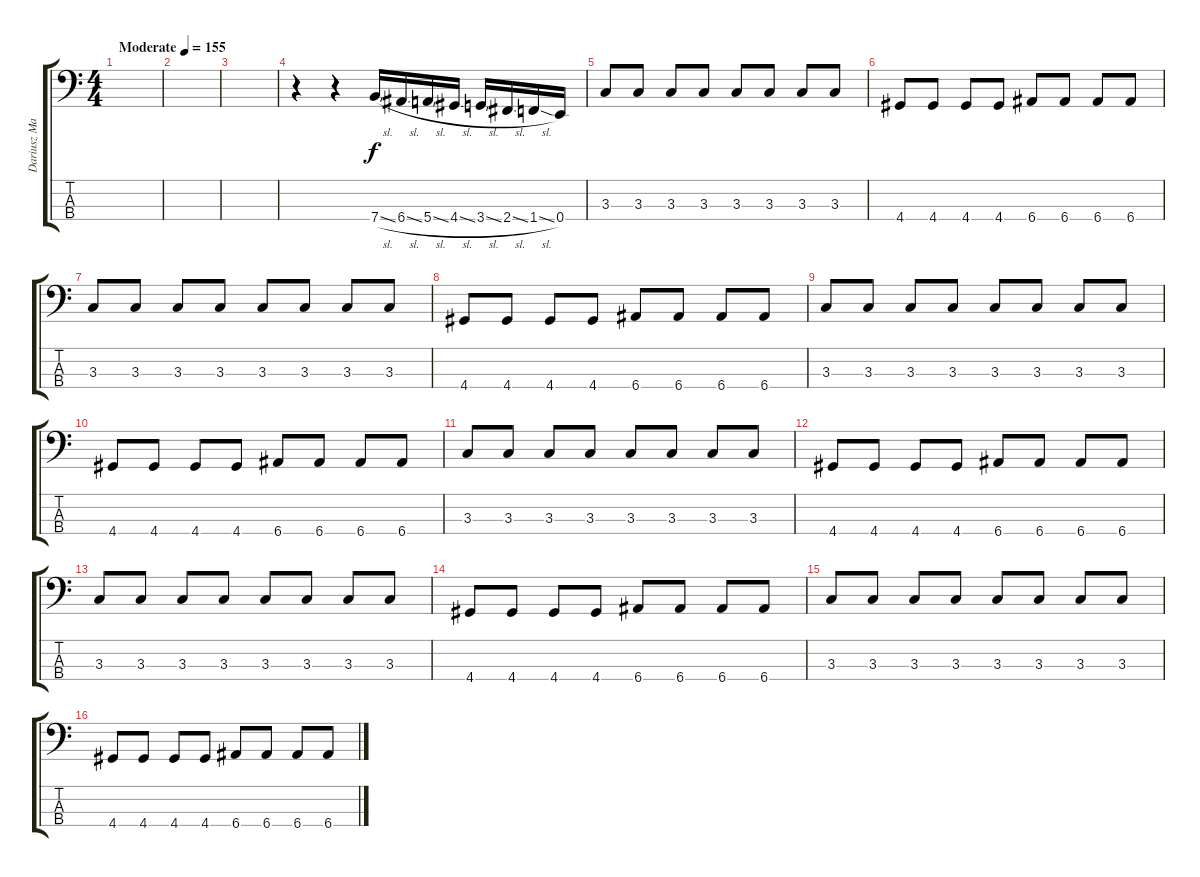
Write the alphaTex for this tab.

\track ("Dariusz Malinowski" "Dariusz Ma") {instrument electricbasspick}
\staff {score tabs}
\tuning (G2 D2 A1 E1) {hide}
\ts (4 4)
\tempo (155 "Moderate")
\clef f4
\ks c
|
|
|
r.4 r.4 7.4{sl}.16 6.4{sl}.16 5.4{sl}.16 4.4{sl}.16 3.4{sl}.16 2.4{sl}.16 1.4{sl}.16 0.4.16 |
3.3.8 3.3.8 3.3.8 3.3.8 3.3.8 3.3.8 3.3.8 3.3.8 |
4.4.8 4.4.8 4.4.8 4.4.8 6.4.8 6.4.8 6.4.8 6.4.8 |
3.3.8 3.3.8 3.3.8 3.3.8 3.3.8 3.3.8 3.3.8 3.3.8 |
4.4.8 4.4.8 4.4.8 4.4.8 6.4.8 6.4.8 6.4.8 6.4.8 |
3.3.8 3.3.8 3.3.8 3.3.8 3.3.8 3.3.8 3.3.8 3.3.8 |
4.4.8 4.4.8 4.4.8 4.4.8 6.4.8 6.4.8 6.4.8 6.4.8 |
3.3.8 3.3.8 3.3.8 3.3.8 3.3.8 3.3.8 3.3.8 3.3.8 |
4.4.8 4.4.8 4.4.8 4.4.8 6.4.8 6.4.8 6.4.8 6.4.8 |
3.3.8 3.3.8 3.3.8 3.3.8 3.3.8 3.3.8 3.3.8 3.3.8 |
4.4.8 4.4.8 4.4.8 4.4.8 6.4.8 6.4.8 6.4.8 6.4.8 |
3.3.8 3.3.8 3.3.8 3.3.8 3.3.8 3.3.8 3.3.8 3.3.8 |
4.4.8 4.4.8 4.4.8 4.4.8 6.4.8 6.4.8 6.4.8 6.4.8
